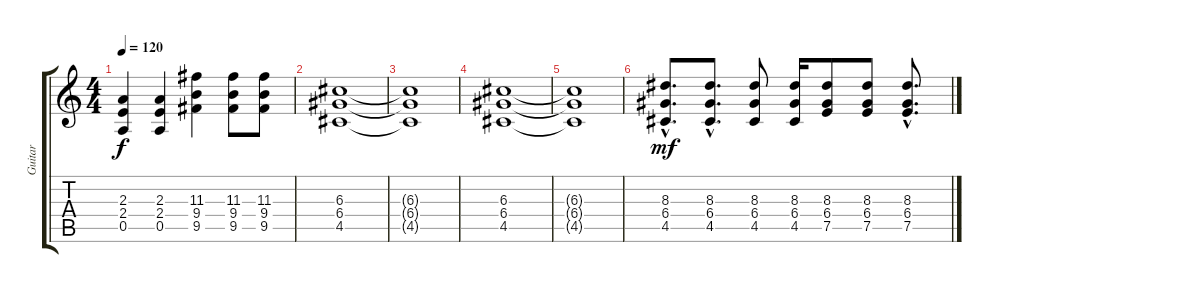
\track ("Guitar" "Guitar") {instrument distortionguitar}
\staff {score tabs}
\tuning (E4 B3 G3 D3 A2 E2) {hide}
\ts (4 4)
\tempo 120
\clef g2
\ks c
(2.3 2.4 0.5).4{dy f} (2.3 2.4 0.5).4 (11.3 9.4 9.5).4 (11.3 9.4 9.5).8 (11.3 9.4 9.5).8 |
(6.3 6.4 4.5).1 |
(6.3{t} 6.4{t} 4.5{t}).1 |
(6.3 6.4 4.5).1 |
(6.3{t} 6.4{t} 4.5{t}).1 |
(8.3{hac} 6.4{hac} 4.5{hac}).8{d dy mf} (8.3{hac} 6.4{hac} 4.5{hac}).8{d} (8.3 6.4 4.5).8 (8.3 6.4 4.5).16 (8.3 6.4 7.5).8 (8.3 6.4 7.5).8 (8.3{hac} 6.4{hac} 7.5{hac}).8{d}
